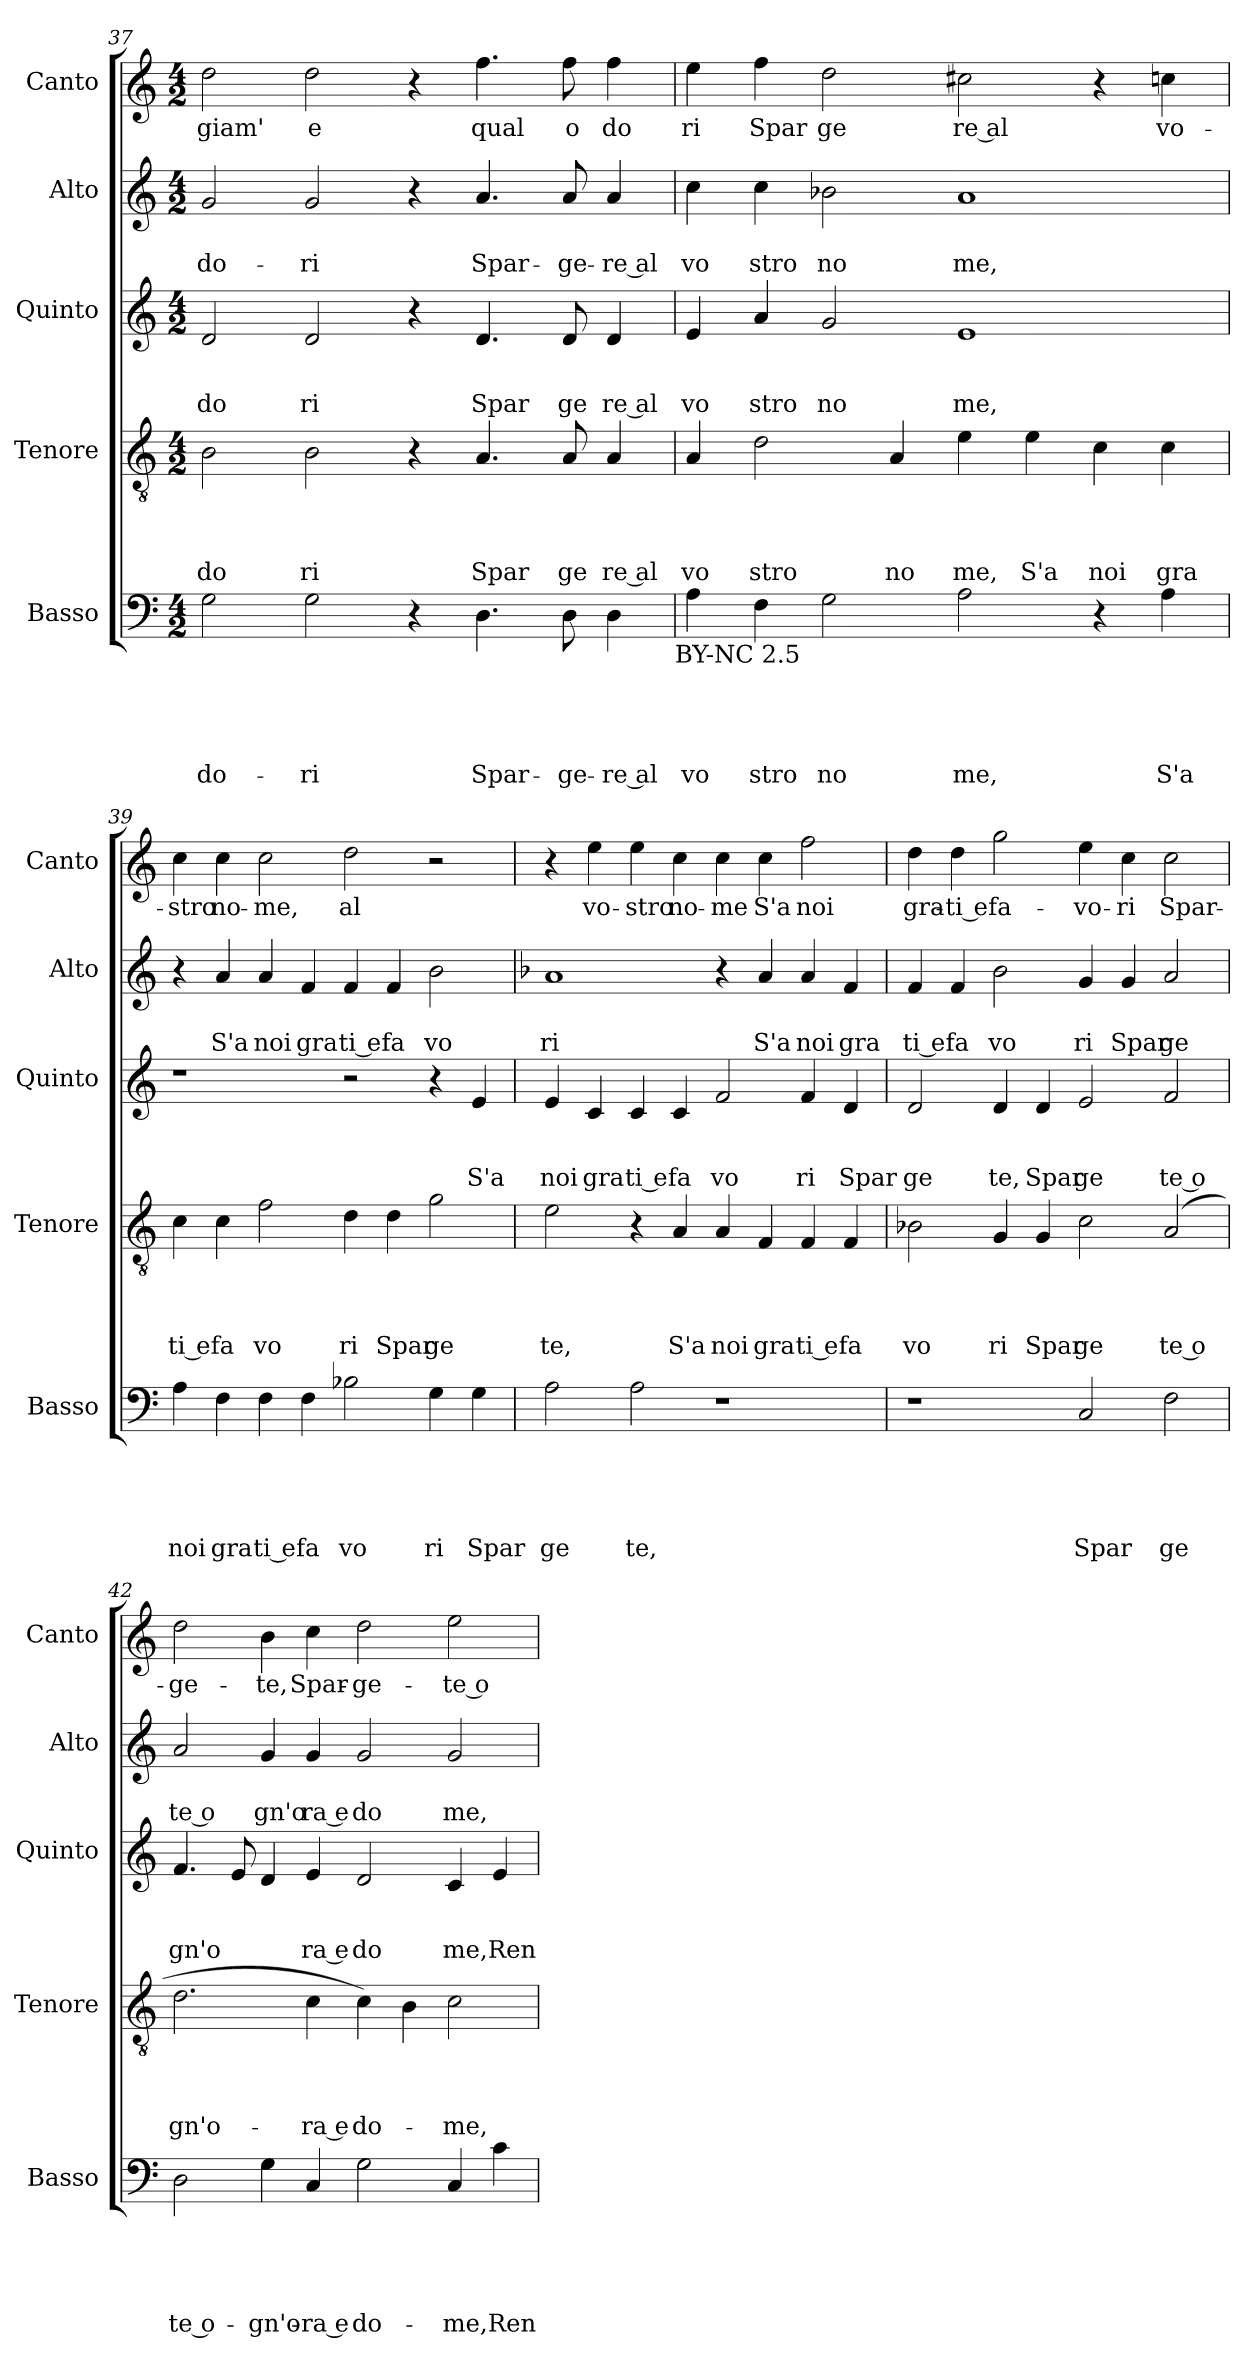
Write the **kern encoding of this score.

**kern	**text	**text	**text	**text	**text	**kern	**text	**text	**text	**text	**kern	**text	**text	**text	**kern	**text	**text	**kern	**text
*part5	*part5	*part5	*part5	*part5	*part5	*part4	*part4	*part4	*part4	*part4	*part3	*part3	*part3	*part3	*part2	*part2	*part2	*part1	*part1
*staff5	*staff5	*staff5	*staff5	*staff5	*staff5	*staff4	*staff4	*staff4	*staff4	*staff4	*staff3	*staff3	*staff3	*staff3	*staff2	*staff2	*staff2	*staff1	*staff1
*I"Basso	*	*	*	*	*	*I"Tenore	*	*	*	*	*I"Quinto	*	*	*	*I"Alto	*	*	*I"Canto	*
*I'Basso	*	*	*	*	*	*I'Tenore	*	*	*	*	*I'Quinto	*	*	*	*I'Alto	*	*	*I'Canto	*
*clefF4	*	*	*	*	*	*clefGv2	*	*	*	*	*clefG2	*	*	*	*clefG2	*	*	*clefG2	*
*k[]	*	*	*	*	*	*k[]	*	*	*	*	*k[]	*	*	*	*k[]	*	*	*k[]	*
*C:	*	*	*	*	*	*C:	*	*	*	*	*C:	*	*	*	*C:	*	*	*C:	*
*M4/2	*	*	*	*	*	*M4/2	*	*	*	*	*M4/2	*	*	*	*M4/2	*	*	*M4/2	*
=37	=37	=37	=37	=37	=37	=37	=37	=37	=37	=37	=37	=37	=37	=37	=37	=37	=37	=37	=37
!	!	!	!	!	!LO:LY:b	!	!	!	!	!LO:LY:b	!	!	!	!LO:LY:b	!	!	!LO:LY:b	!	!LO:LY:b
2G\	.	.	.	.	-do-	2B\	.	.	.	do	2d/	.	.	do	2g/	.	-do-	2dd\	giam'
!	!	!	!	!	!LO:LY:b	!	!	!	!	!LO:LY:b	!	!	!	!LO:LY:b	!	!	!LO:LY:b	!	!LO:LY:b
2G\	.	.	.	.	-ri	2B\	.	.	.	ri	2d/	.	.	ri	2g/	.	-ri	2dd\	e
4r	.	.	.	.	.	4r	.	.	.	.	4r	.	.	.	4r	.	.	4r	.
!	!	!	!	!	!LO:LY:b	!	!	!	!	!LO:LY:b	!	!	!	!LO:LY:b	!	!	!LO:LY:b	!	!LO:LY:b
4.D\	.	.	.	.	Spar-	4.A/	.	.	.	Spar	4.d/	.	.	Spar	4.a/	.	Spar-	4.ff\	qual
!	!	!	!	!	!LO:LY:b	!	!	!	!	!LO:LY:b	!	!	!	!LO:LY:b	!	!	!LO:LY:b	!	!LO:LY:b
8D\	.	.	.	.	-ge-	8A/	.	.	.	ge	8d/	.	.	ge	8a/	.	-ge-	8ff\	o
!	!	!	!	!	!LO:LY:b:rj	!	!	!	!	!LO:LY:b:rj	!	!	!	!LO:LY:b:rj	!	!	!LO:LY:b:rj	!	!LO:LY:b:rj
4D\	.	.	.	.	-re al	(4A/	.	.	.	re al	4d/	.	.	re al	4a/	.	-re al	4ff\	do
!LO:TX:b:t=BY-NC 2.5	!	!	!	!	!	!	!	!	!	!	!	!	!	!	!	!	!	!	!
!!LO:PB:g=z
=38	=38	=38	=38	=38	=38	=38	=38	=38	=38	=38	=38	=38	=38	=38	=38	=38	=38	=38	=38
!	!	!	!	!	!LO:LY:b	!	!	!	!	!LO:LY:b	!	!	!	!LO:LY:b	!	!	!LO:LY:b	!	!LO:LY:b
4A\	.	.	.	.	vo	4A/	.	.	.	vo	4e/	.	.	vo	4cc\	.	vo	4ee\	ri
!	!	!	!	!	!LO:LY:b	!	!	!	!	!LO:LY:b	!	!	!	!LO:LY:b	!	!	!LO:LY:b	!	!LO:LY:b
4F\	.	.	.	.	stro	2d\	.	.	.	stro	4a/	.	.	stro	4cc\	.	stro	4ff\	Spar
!	!	!	!	!	!LO:LY:b	!	!	!	!	!	!	!	!	!LO:LY:b	!	!	!LO:LY:b	!	!LO:LY:b
2G\	.	.	.	.	no	.	.	.	.	.	2g/	.	.	no	2b-X\	.	no	2dd\	ge
!	!	!	!	!	!	!	!	!	!	!LO:LY:b	!	!	!	!	!	!	!	!	!
.	.	.	.	.	.	4A/	.	.	.	no	.	.	.	.	.	.	.	.	.
!	!	!	!	!	!LO:LY:b	!	!	!	!	!LO:LY:b	!	!	!	!LO:LY:b	!	!	!LO:LY:b	!	!LO:LY:b
2A\	.	.	.	.	me,	4e\	.	.	.	me,	1e	.	.	me,	1a	.	me,	2cc#X\	re al
!	!	!	!	!	!	!	!	!	!	!LO:LY:b	!	!	!	!	!	!	!	!	!
.	.	.	.	.	.	4e\	.	.	.	S'a	.	.	.	.	.	.	.	.	.
!	!	!	!	!	!	!	!	!	!	!LO:LY:b	!	!	!	!	!	!	!	!	!
4r	.	.	.	.	.	4c\	.	.	.	noi	.	.	.	.	.	.	.	4r	.
!	!	!	!	!	!LO:LY:b	!	!	!	!	!LO:LY:b	!	!	!	!	!	!	!	!	!LO:LY:b
4A\	.	.	.	.	S'a	4c\	.	.	.	gra	.	.	.	.	.	.	.	4cc\	vo-
=39	=39	=39	=39	=39	=39	=39	=39	=39	=39	=39	=39	=39	=39	=39	=39	=39	=39	=39	=39
!	!	!	!	!	!LO:LY:b	!	!	!	!	!LO:LY:b:rj	!	!	!	!	!	!	!	!	!LO:LY:b
4A\	.	.	.	.	noi	4c\	.	.	.	ti e	1r	.	.	.	4r	.	.	4cc\	-stro
!	!	!	!	!	!LO:LY:b	!	!	!	!	!LO:LY:b	!	!	!	!	!	!	!LO:LY:b	!	!LO:LY:b
4F\	.	.	.	.	gra	4c\	.	.	.	fa	.	.	.	.	4a/	.	S'a	4cc\	no-
!	!	!	!	!	!LO:LY:b:rj	!	!	!	!	!LO:LY:b	!	!	!	!	!	!	!LO:LY:b	!	!LO:LY:b
4F\	.	.	.	.	ti e	2f\	.	.	.	vo	.	.	.	.	4a/	.	noi	2cc\	-me,
!	!	!	!	!	!LO:LY:b	!	!	!	!	!	!	!	!	!	!	!	!LO:LY:b	!	!
4F\	.	.	.	.	fa	.	.	.	.	.	.	.	.	.	4f/	.	gra	.	.
!	!	!	!	!	!LO:LY:b	!	!	!	!	!LO:LY:b	!	!	!	!	!	!	!LO:LY:b:rj	!	!LO:LY:b
2B-\	.	.	.	.	vo	4d\	.	.	.	ri	2r	.	.	.	4f/	.	ti e	2dd\	al
!	!	!	!	!	!	!	!	!	!	!LO:LY:b	!	!	!	!	!	!	!LO:LY:b	!	!
.	.	.	.	.	.	4d\	.	.	.	Spar	.	.	.	.	4f/	.	fa	.	.
!	!	!	!	!	!LO:LY:b	!	!	!	!	!LO:LY:b	!	!	!	!	!	!	!LO:LY:b	!	!
4G\	.	.	.	.	ri	2g\	.	.	.	ge	4r	.	.	.	2b\	.	vo	2r	.
!	!	!	!	!	!LO:LY:b	!	!	!	!	!	!	!	!	!LO:LY:b	!	!	!	!	!
4G\	.	.	.	.	Spar	.	.	.	.	.	4e/	.	.	S'a	.	.	.	.	.
=40	=40	=40	=40	=40	=40	=40	=40	=40	=40	=40	=40	=40	=40	=40	=40	=40	=40	=40	=40
*	*	*	*	*	*	*	*	*	*	*	*	*	*	*	*k[b-]	*	*	*	*
*	*	*	*	*	*	*	*	*	*	*	*	*	*	*	*F:	*	*	*	*
!	!	!	!	!	!LO:LY:b	!	!	!	!	!LO:LY:b	!	!	!	!LO:LY:b	!	!	!LO:LY:b	!	!
2A\	.	.	.	.	ge	2e\	.	.	.	te,	4e/	.	.	noi	1a	.	ri	4r	.
!	!	!	!	!	!	!	!	!	!	!	!	!	!	!LO:LY:b	!	!	!	!	!LO:LY:b
.	.	.	.	.	.	.	.	.	.	.	4c/	.	.	gra	.	.	.	4ee\	vo-
!	!	!	!	!	!LO:LY:b	!	!	!	!	!	!	!	!	!LO:LY:b:rj	!	!	!	!	!LO:LY:b
2A\	.	.	.	.	te,	4r	.	.	.	.	4c/	.	.	ti e	.	.	.	4ee\	-stro
!	!	!	!	!	!	!	!	!	!	!LO:LY:b	!	!	!	!LO:LY:b	!	!	!	!	!LO:LY:b
.	.	.	.	.	.	4A/	.	.	.	S'a	4c/	.	.	fa	.	.	.	4cc\	no-
!	!	!	!	!	!	!	!	!	!	!LO:LY:b	!	!	!	!LO:LY:b	!	!	!	!	!LO:LY:b:rj
1r	.	.	.	.	.	4A/	.	.	.	noi	2f/	.	.	vo	4r	.	.	4cc\	-me
!	!	!	!	!	!	!	!	!	!	!LO:LY:b	!	!	!	!	!	!	!LO:LY:b	!	!LO:LY:b
.	.	.	.	.	.	4F/	.	.	.	gra	.	.	.	.	4a/	.	S'a	4cc\	S'a
!	!	!	!	!	!	!	!	!	!	!LO:LY:b:rj	!	!	!	!LO:LY:b	!	!	!LO:LY:b	!	!LO:LY:b
.	.	.	.	.	.	4F/	.	.	.	ti e	4f/	.	.	ri	4a/	.	noi	2ff\	noi
!	!	!	!	!	!	!	!	!	!	!LO:LY:b	!	!	!	!LO:LY:b	!	!	!LO:LY:b	!	!
.	.	.	.	.	.	4F/	.	.	.	fa	4d/	.	.	Spar	4f/	.	gra	.	.
=41	=41	=41	=41	=41	=41	=41	=41	=41	=41	=41	=41	=41	=41	=41	=41	=41	=41	=41	=41
!	!	!	!	!	!	!	!	!	!	!LO:LY:b	!	!	!	!LO:LY:b	!	!	!LO:LY:b:rj	!	!LO:LY:b
1r	.	.	.	.	.	2B-\	.	.	.	vo	2d/	.	.	ge	4f/	.	ti e	4dd\	gra-
!	!	!	!	!	!	!	!	!	!	!	!	!	!	!	!	!	!LO:LY:b	!	!LO:LY:b
.	.	.	.	.	.	.	.	.	.	.	.	.	.	.	4f/	.	fa	4dd\	-ti e
!	!	!	!	!	!	!	!	!	!	!LO:LY:b	!	!	!	!LO:LY:b	!	!	!LO:LY:b	!	!LO:LY:b
.	.	.	.	.	.	4G/	.	.	.	ri	4d/	.	.	te,	2b-\	.	vo	2gg\	fa-
!	!	!	!	!	!	!	!	!	!	!LO:LY:b	!	!	!	!LO:LY:b	!	!	!	!	!
.	.	.	.	.	.	4G/	.	.	.	Spar	4d/	.	.	Spar	.	.	.	.	.
!	!	!	!	!	!LO:LY:b	!	!	!	!	!LO:LY:b	!	!	!	!LO:LY:b	!	!	!LO:LY:b	!	!LO:LY:b
2C/	.	.	.	.	Spar	2c\	.	.	.	ge	2e/	.	.	ge	4g/	.	ri	4ee\	-vo-
!	!	!	!	!	!	!	!	!	!	!	!	!	!	!	!	!	!LO:LY:b	!	!LO:LY:b
.	.	.	.	.	.	.	.	.	.	.	.	.	.	.	4g/	.	Spar	4cc\	-ri
!	!	!	!	!	!LO:LY:b	!	!	!	!	!LO:LY:b:rj	!	!	!	!LO:LY:b:rj	!	!	!LO:LY:b	!	!LO:LY:b
2F\	.	.	.	.	ge	(>2A/	.	.	.	te o	2f/	.	.	te o	2a/	.	ge	2cc\	Spar-
!!LO:LB:g=z
=42	=42	=42	=42	=42	=42	=42	=42	=42	=42	=42	=42	=42	=42	=42	=42	=42	=42	=42	=42
*	*	*	*	*	*	*	*	*	*	*	*	*	*	*	*k[]	*	*	*	*
*	*	*	*	*	*	*	*	*	*	*	*	*	*	*	*C:	*	*	*	*
!	!	!	!	!	!LO:LY:b:rj	!	!	!	!	!LO:LY:b	!	!	!	!LO:LY:b	!	!	!LO:LY:b:rj	!	!LO:LY:b:rj
2D\	.	.	.	.	te o-	2.d\	.	.	.	gn'o-	4.f/	.	.	gn'o	2a/	.	te o	2dd\	-ge-
.	.	.	.	.	.	.	.	.	.	.	8e/	.	.	.	.	.	.	.	.
!	!	!	!	!	!LO:LY:b	!	!	!	!	!	!	!	!	!	!	!	!LO:LY:b	!	!LO:LY:b
4G\	.	.	.	.	-gn'o-	.	.	.	.	.	4d/	.	.	.	4g/	.	gn'o	4b\	-te,
!	!	!	!	!	!LO:LY:b:rj	!	!	!	!	!LO:LY:b:rj	!	!	!	!LO:LY:b:rj	!	!	!LO:LY:b:rj	!	!LO:LY:b:rj
4C/	.	.	.	.	-ra e	4c\	.	.	.	-ra e	4e/	.	.	ra e	4g/	.	ra e	4cc\	Spar-
!	!	!	!	!	!LO:LY:b	!	!	!	!	!LO:LY:b	!	!	!	!LO:LY:b	!	!	!LO:LY:b	!	!LO:LY:b
2G\	.	.	.	.	do-	4c\)	.	.	.	do-	2d/	.	.	do	2g/	.	do	2dd\	-ge-
.	.	.	.	.	.	4B\	.	.	.	.	.	.	.	.	.	.	.	.	.
!	!	!	!	!	!LO:LY:b	!	!	!	!	!LO:LY:b	!	!	!	!LO:LY:b	!	!	!LO:LY:b	!	!LO:LY:b
4C/	.	.	.	.	-me,	2c\	.	.	.	-me,	4c/	.	.	me,	2g/	.	me,	2ee\	-te o-
!	!	!	!	!	!LO:LY:b	!	!	!	!	!	!	!	!	!LO:LY:b	!	!	!	!	!
4c\	.	.	.	.	Ren-	.	.	.	.	.	4e/	.	.	Ren	.	.	.	.	.
=	=	=	=	=	=	=	=	=	=	=	=	=	=	=	=	=	=	=	=
*-	*-	*-	*-	*-	*-	*-	*-	*-	*-	*-	*-	*-	*-	*-	*-	*-	*-	*-	*-
